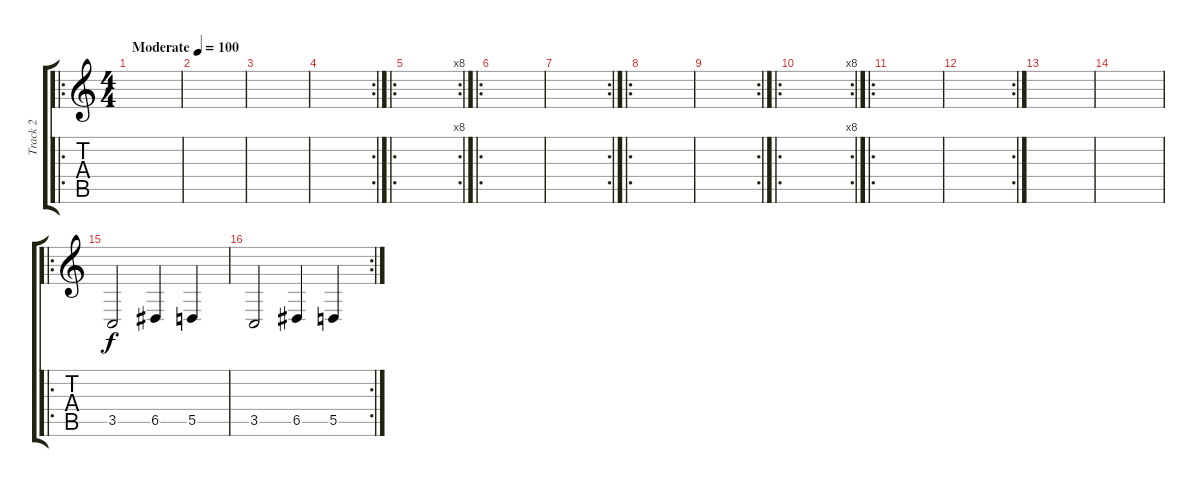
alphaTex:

\track ("Track 2" "Track 2") {instrument choiraahs}
\staff {score tabs}
\tuning (E4 B3 G3 D3 A2 E2) {hide}
\ro
\ts (4 4)
\tempo (100 "Moderate")
\clef g2
\ks c
|
|
|
\rc 2
|
\ro
\rc 8
|
\ro
|
\rc 2
|
\ro
|
\rc 2
|
\ro
\rc 8
|
\ro
|
\rc 2
|
|
|
\ro
3.5.2 6.5.4 5.5.4 |
\rc 2
3.5.2 6.5.4 5.5.4
